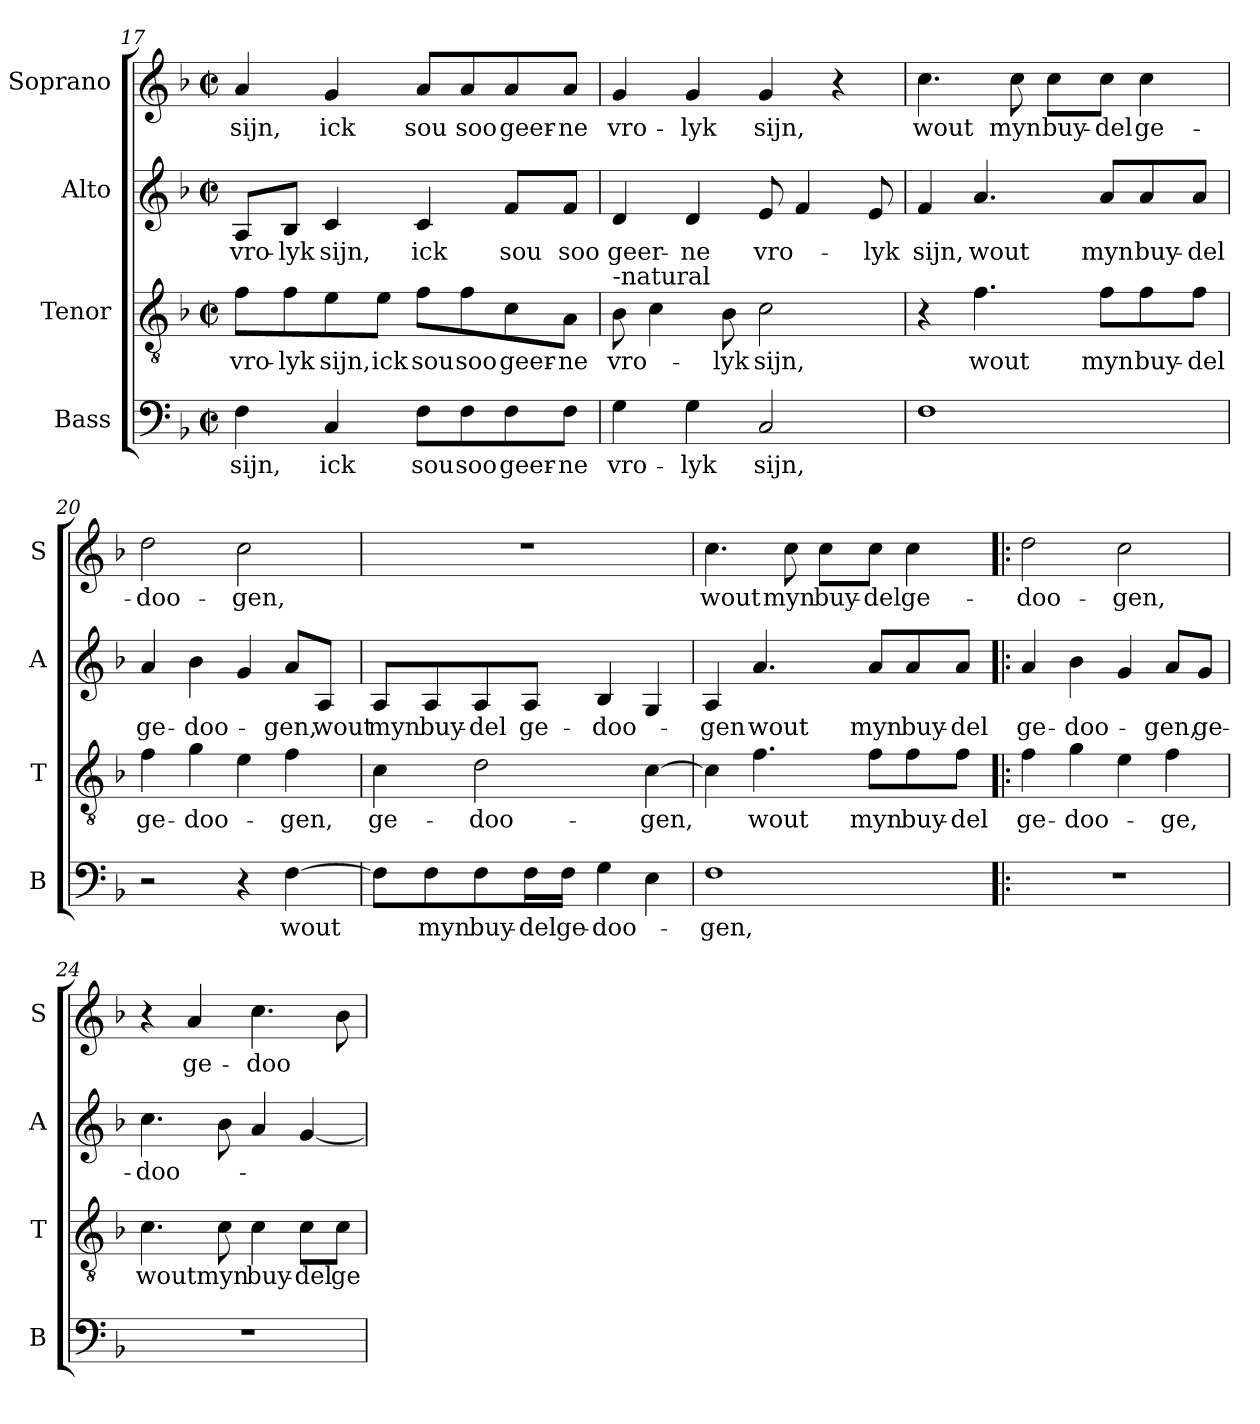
**kern	**text	**kern	**text	**kern	**text	**kern	**text
*part4	*part4	*part3	*part3	*part2	*part2	*part1	*part1
*staff4	*staff4	*staff3	*staff3	*staff2	*staff2	*staff1	*staff1
*I"Bass	*	*I"Tenor	*	*I"Alto	*	*I"Soprano	*
*I'B	*	*I'T	*	*I'A	*	*I'S	*
*clefF4	*	*clefGv2	*	*clefG2	*	*clefG2	*
*k[b-]	*	*k[b-]	*	*k[b-]	*	*k[b-]	*
*F:	*	*F:	*	*F:	*	*F:	*
*M2/2	*	*M2/2	*	*M2/2	*	*M2/2	*
*met(c|)	*	*met(c|)	*	*met(c|)	*	*met(c|)	*
=17	=17	=17	=17	=17	=17	=17	=17
4F\	sijn,	8f\L	vro-	8A/L	vro-	4a/	sijn,
.	.	8f\	-lyk	8B-/J	-lyk	.	.
4C/	ick	8e\	sijn,	4c/	sijn,	4g/	ick
.	.	8e\J	ick	.	.	.	.
8F\L	sou	8f\L	sou	4c/	ick	8a/L	sou
8F\	soo	8f\	soo	.	.	8a/	soo
8F\	geer-	8c\	geer-	8f/L	sou	8a/	geer-
8F\J	-ne	8A\J	-ne	8f/J	soo	8a/J	-ne
=18	=18	=18	=18	=18	=18	=18	=18
!	!	!LO:TX:a:t=-natural	!	!	!	!	!
4G\	vro-	8B-\	vro-	4d/	geer-	4g/	vro-
.	.	4c\	.	.	.	.	.
4G\	-lyk	.	.	4d/	-ne	4g/	-lyk
.	.	8B-\	-lyk	.	.	.	.
2C/	sijn,	2c\	sijn,	8e/	vro-	4g/	sijn,
.	.	.	.	4f/	.	.	.
.	.	.	.	.	.	4r	.
.	.	.	.	8e/	-lyk	.	.
!!LO:LB:g=z
=19	=19	=19	=19	=19	=19	=19	=19
1F	.	4r	.	4f/	sijn,	4.cc\	wout
.	.	4.f\	wout	4.a/	wout	.	.
.	.	.	.	.	.	8cc\	myn
.	.	.	.	.	.	8cc\L	buy-
.	.	8f\L	myn	8a/L	myn	8cc\J	-del
.	.	8f\	buy-	8a/	buy-	4cc\	ge-
.	.	8f\J	-del	8a/J	-del	.	.
=20	=20	=20	=20	=20	=20	=20	=20
2r	.	4f\	ge-	4a/	ge-	2dd\	-doo-
.	.	4g\	-doo-	4b-\	-doo-	.	.
4r	.	4e\	.	4g/	.	2cc\	-gen,
[4F\	wout	4f\	-gen,	8a/L	-gen,	.	.
.	.	.	.	8A/J	wout	.	.
=21	=21	=21	=21	=21	=21	=21	=21
8F\L]	.	4c\	ge-	8A/L	myn	1r	.
8F\	myn	.	.	8A/	buy-	.	.
8F\	buy-	2d\	-doo-	8A/	-del	.	.
16F\L	-del	.	.	8A/J	ge-	.	.
16F\JJ	ge-	.	.	.	.	.	.
4G\	-doo-	.	.	4B-/	-doo-	.	.
4E\	.	[4c\	-gen,	4G/	.	.	.
=22	=22	=22	=22	=22	=22	=22	=22
1F	-gen,	4c\]	.	4A/	-gen	4.cc\	wout
.	.	4.f\	wout	4.a/	wout	.	.
.	.	.	.	.	.	8cc\	myn
.	.	.	.	.	.	8cc\L	buy-
.	.	8f\L	myn	8a/L	myn	8cc\J	-del
.	.	8f\	buy-	8a/	buy-	4cc\	ge-
.	.	8f\J	-del	8a/J	-del	.	.
!!LO:PB:g=z
=23!|:	=23!|:	=23!|:	=23!|:	=23!|:	=23!|:	=23!|:	=23!|:
1r	.	4f\	ge-	4a/	ge-	2dd\	-doo-
.	.	4g\	-doo-	4b-\	-doo-	.	.
.	.	4e\	.	4g/	.	2cc\	-gen,
.	.	4f\	-ge,	8a/L	-gen,	.	.
.	.	.	.	8g/J	ge-	.	.
=24	=24	=24	=24	=24	=24	=24	=24
1r	.	4.c\	wout	4.cc\	-doo-	4r	.
.	.	.	.	.	.	4a/	ge-
.	.	8c\	myn	8b-\	.	.	.
.	.	4c\	buy-	4a/	.	4.cc\	-doo
.	.	8c\L	-del	[4g/	.	.	.
.	.	8c\J	ge-	.	.	8b-\	.
=	=	=	=	=	=	=	=
*-	*-	*-	*-	*-	*-	*-	*-
